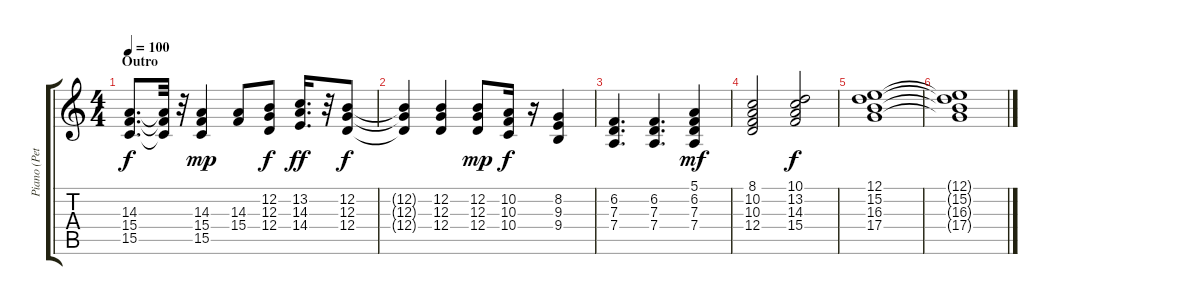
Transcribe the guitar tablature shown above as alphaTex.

\track ("Piano (Peter Frampton)" "Piano (Pet") {instrument acousticgrandpiano}
\staff {score tabs}
\tuning (E4 B3 G3 D3 A2 E2) {hide}
\ts (4 4)
\section ("" "Outro")
\tempo 100
\clef g2
\ks c
(14.3{t} 15.4{t} 15.5{t}).8{d dy f} (14.3{t} 15.4{t} 15.5{t}).32 r.32 (14.3 15.4 15.5).4{dy mp} (14.3 15.4).8 (12.2 12.3 12.4).8{dy f} (13.2 14.3 14.4).16{d dy ff} r.32 (12.2 12.3 12.4).8{dy f} |
(12.2{t} 12.3{t} 12.4{t}).4 (12.2 12.3 12.4).4 (12.2 12.3 12.4).8{dy mp} (10.2 10.3 10.4).16{dy f} r.16 (8.2 9.3 9.4).4 |
(6.2 7.3 7.4).4{d} (6.2 7.3 7.4).4{d} (5.1 6.2 7.3 7.4).4{dy mf} |
(8.1 10.2 10.3 12.4).2 (10.1 13.2 14.3 15.4).2{dy f} |
(12.1 15.2 16.3 17.4).1 |
(12.1{t} 15.2{t} 16.3{t} 17.4{t}).1
